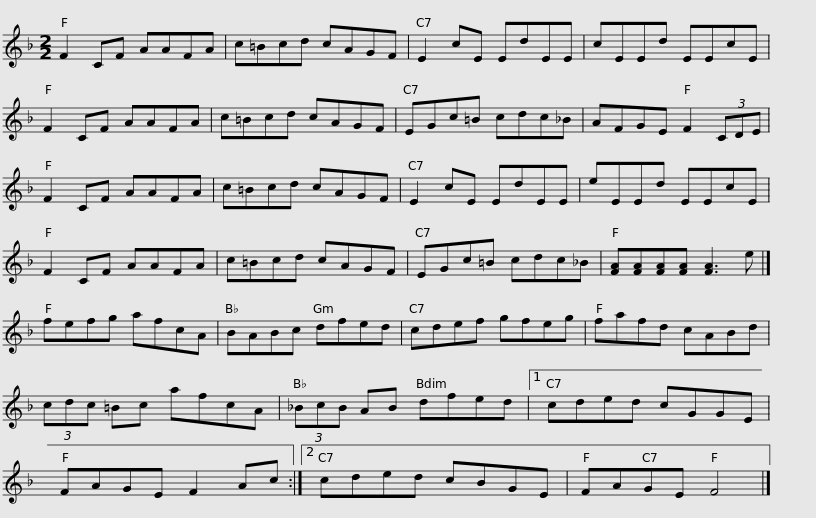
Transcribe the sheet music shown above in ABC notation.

X:1
L:1/8
M:2/2
I:linebreak $
K:F
V:1 treble
V:1
 F2 CF AAFA | c=Bcd cAGF | E2 cE EdEE | cEEd EEcE |$ F2 CF AAFA | %5
 c=Bcd cAGF | EGc=B cdc_B | AFGE F2 (3CDE |$ F2 CF AAFA | c=Bcd cAGF | %10
 E2 cE EdEE | eEEd EEcE |$ F2 CF AAFA | c=Bcd cAGF | EGc=B cdc_B | %15
 [FA][FA][FA][FA] [FA]3 e |]$ fefg afcA | BABc dfed | cdef gfeg |$ fafd cABd | %20
 (3cdc =Bc afcA | (3_BcB AB dfed |1$ cded cGGE | FAGE F2 Ac :|2 cded cBGE | %25
 FAGE F4 |] %26
